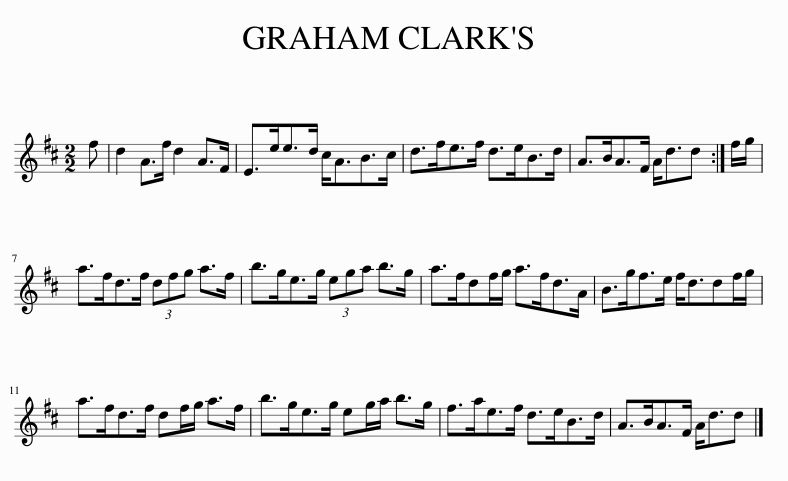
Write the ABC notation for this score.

X:1
L:1/8
M:2/2
I:linebreak $
K:D
V:1 treble
V:1
 f | d2 A>f d2 A>F | E>ee>d c<AB>c | d>fe>f d>eB>d | A>BA>F A<dd :| %5
 f/g/ |$ a>fd>f (3dfg a>f | b>ge>g (3ega b>g | a>fdf/g/ a>fd>A | B>gf>e f<ddf/g/ |$ %10
 a>fd>f df/g/ a>f | b>ge>g eg/a/ b>g | f>ae>f d>eB>d | A>BA>F A<dd |] %14
